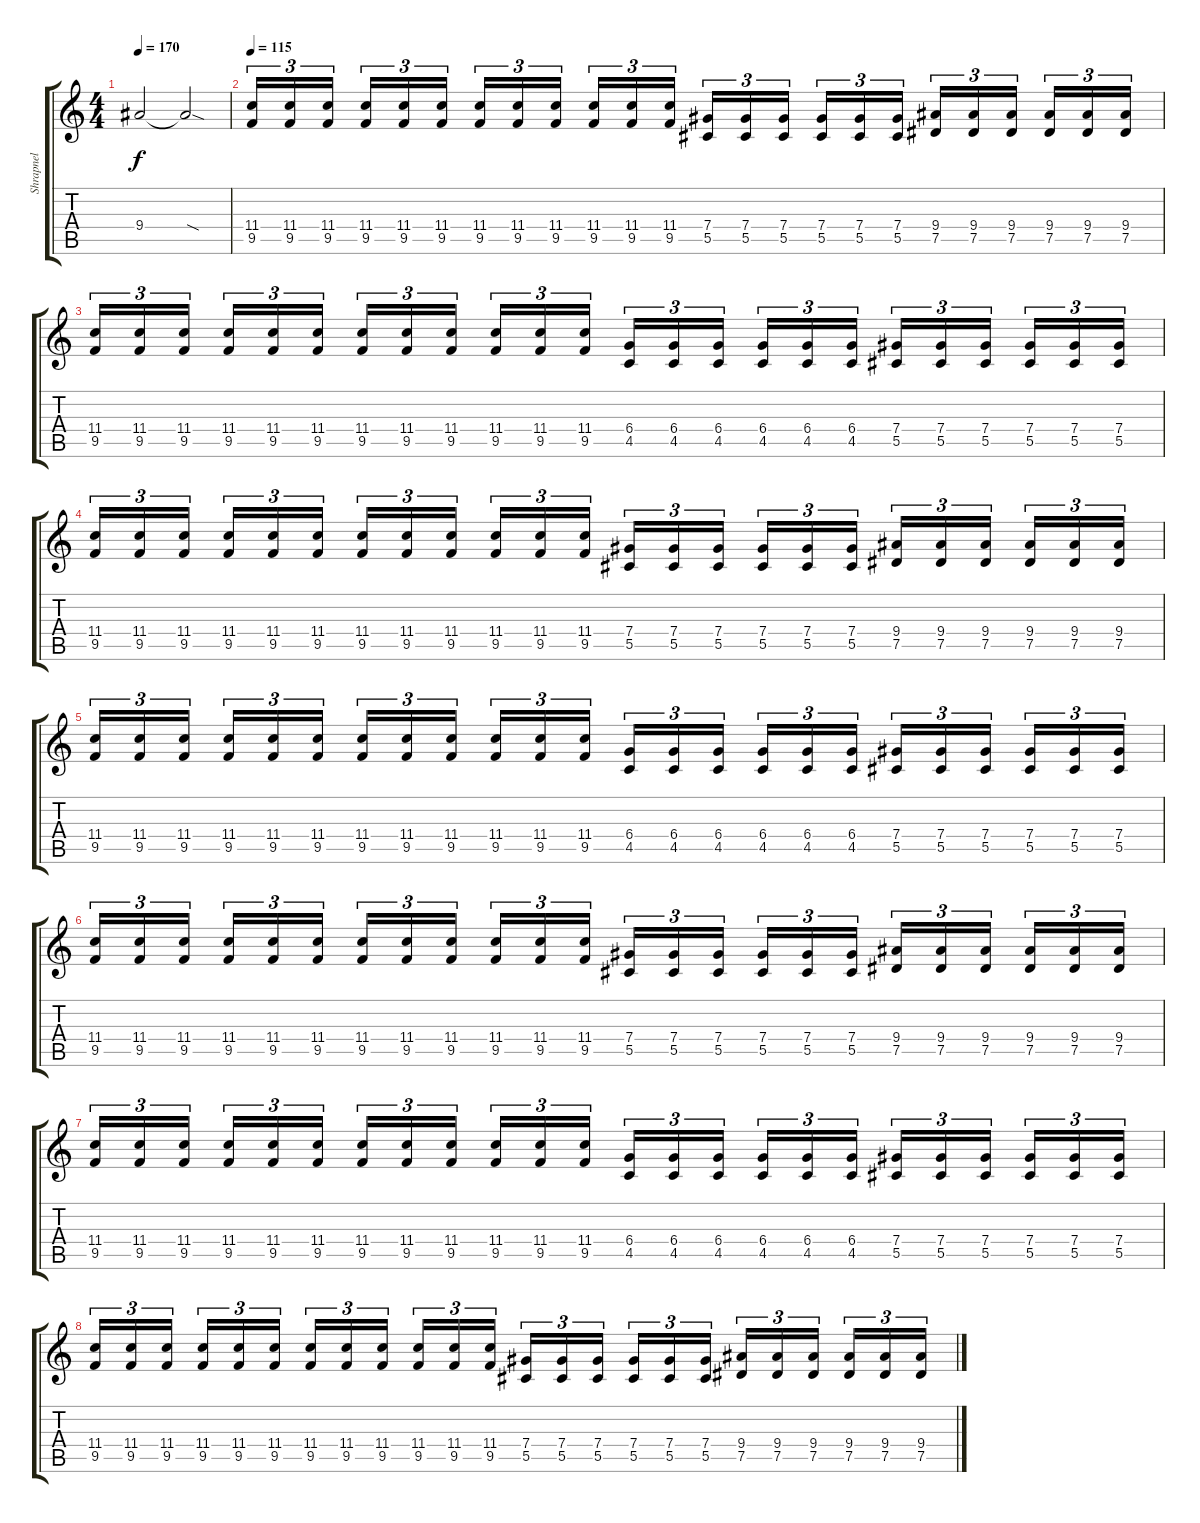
\track ("Shrapnel" "Shrapnel") {instrument distortionguitar}
\staff {score tabs}
\tuning (Eb4 Bb3 Gb3 Db3 Ab2 Eb2) {hide}
\ts (4 4)
\tempo 170
\clef g2
\ks c
9.4.2{dy f} 9.4{sod t}.2 |
\tempo 115
(11.4 9.5).16{tu (3 2)} (11.4 9.5).16{tu (3 2)} (11.4 9.5).16{tu (3 2) beam splitsecondary} (11.4 9.5).16{tu (3 2)} (11.4 9.5).16{tu (3 2)} (11.4 9.5).16{tu (3 2)} (11.4 9.5).16{tu (3 2)} (11.4 9.5).16{tu (3 2)} (11.4 9.5).16{tu (3 2) beam splitsecondary} (11.4 9.5).16{tu (3 2)} (11.4 9.5).16{tu (3 2)} (11.4 9.5).16{tu (3 2)} (7.4 5.5).16{tu (3 2)} (7.4 5.5).16{tu (3 2)} (7.4 5.5).16{tu (3 2) beam splitsecondary} (7.4 5.5).16{tu (3 2)} (7.4 5.5).16{tu (3 2)} (7.4 5.5).16{tu (3 2)} (9.4 7.5).16{tu (3 2)} (9.4 7.5).16{tu (3 2)} (9.4 7.5).16{tu (3 2) beam splitsecondary} (9.4 7.5).16{tu (3 2)} (9.4 7.5).16{tu (3 2)} (9.4 7.5).16{tu (3 2)} |
(11.4 9.5).16{tu (3 2)} (11.4 9.5).16{tu (3 2)} (11.4 9.5).16{tu (3 2) beam splitsecondary} (11.4 9.5).16{tu (3 2)} (11.4 9.5).16{tu (3 2)} (11.4 9.5).16{tu (3 2)} (11.4 9.5).16{tu (3 2)} (11.4 9.5).16{tu (3 2)} (11.4 9.5).16{tu (3 2) beam splitsecondary} (11.4 9.5).16{tu (3 2)} (11.4 9.5).16{tu (3 2)} (11.4 9.5).16{tu (3 2)} (6.4 4.5).16{tu (3 2)} (6.4 4.5).16{tu (3 2)} (6.4 4.5).16{tu (3 2) beam splitsecondary} (6.4 4.5).16{tu (3 2)} (6.4 4.5).16{tu (3 2)} (6.4 4.5).16{tu (3 2)} (7.4 5.5).16{tu (3 2)} (7.4 5.5).16{tu (3 2)} (7.4 5.5).16{tu (3 2) beam splitsecondary} (7.4 5.5).16{tu (3 2)} (7.4 5.5).16{tu (3 2)} (7.4 5.5).16{tu (3 2)} |
(11.4 9.5).16{tu (3 2)} (11.4 9.5).16{tu (3 2)} (11.4 9.5).16{tu (3 2) beam splitsecondary} (11.4 9.5).16{tu (3 2)} (11.4 9.5).16{tu (3 2)} (11.4 9.5).16{tu (3 2)} (11.4 9.5).16{tu (3 2)} (11.4 9.5).16{tu (3 2)} (11.4 9.5).16{tu (3 2) beam splitsecondary} (11.4 9.5).16{tu (3 2)} (11.4 9.5).16{tu (3 2)} (11.4 9.5).16{tu (3 2)} (7.4 5.5).16{tu (3 2)} (7.4 5.5).16{tu (3 2)} (7.4 5.5).16{tu (3 2) beam splitsecondary} (7.4 5.5).16{tu (3 2)} (7.4 5.5).16{tu (3 2)} (7.4 5.5).16{tu (3 2)} (9.4 7.5).16{tu (3 2)} (9.4 7.5).16{tu (3 2)} (9.4 7.5).16{tu (3 2) beam splitsecondary} (9.4 7.5).16{tu (3 2)} (9.4 7.5).16{tu (3 2)} (9.4 7.5).16{tu (3 2)} |
(11.4 9.5).16{tu (3 2)} (11.4 9.5).16{tu (3 2)} (11.4 9.5).16{tu (3 2) beam splitsecondary} (11.4 9.5).16{tu (3 2)} (11.4 9.5).16{tu (3 2)} (11.4 9.5).16{tu (3 2)} (11.4 9.5).16{tu (3 2)} (11.4 9.5).16{tu (3 2)} (11.4 9.5).16{tu (3 2) beam splitsecondary} (11.4 9.5).16{tu (3 2)} (11.4 9.5).16{tu (3 2)} (11.4 9.5).16{tu (3 2)} (6.4 4.5).16{tu (3 2)} (6.4 4.5).16{tu (3 2)} (6.4 4.5).16{tu (3 2) beam splitsecondary} (6.4 4.5).16{tu (3 2)} (6.4 4.5).16{tu (3 2)} (6.4 4.5).16{tu (3 2)} (7.4 5.5).16{tu (3 2)} (7.4 5.5).16{tu (3 2)} (7.4 5.5).16{tu (3 2) beam splitsecondary} (7.4 5.5).16{tu (3 2)} (7.4 5.5).16{tu (3 2)} (7.4 5.5).16{tu (3 2)} |
(11.4 9.5).16{tu (3 2)} (11.4 9.5).16{tu (3 2)} (11.4 9.5).16{tu (3 2) beam splitsecondary} (11.4 9.5).16{tu (3 2)} (11.4 9.5).16{tu (3 2)} (11.4 9.5).16{tu (3 2)} (11.4 9.5).16{tu (3 2)} (11.4 9.5).16{tu (3 2)} (11.4 9.5).16{tu (3 2) beam splitsecondary} (11.4 9.5).16{tu (3 2)} (11.4 9.5).16{tu (3 2)} (11.4 9.5).16{tu (3 2)} (7.4 5.5).16{tu (3 2)} (7.4 5.5).16{tu (3 2)} (7.4 5.5).16{tu (3 2) beam splitsecondary} (7.4 5.5).16{tu (3 2)} (7.4 5.5).16{tu (3 2)} (7.4 5.5).16{tu (3 2)} (9.4 7.5).16{tu (3 2)} (9.4 7.5).16{tu (3 2)} (9.4 7.5).16{tu (3 2) beam splitsecondary} (9.4 7.5).16{tu (3 2)} (9.4 7.5).16{tu (3 2)} (9.4 7.5).16{tu (3 2)} |
(11.4 9.5).16{tu (3 2)} (11.4 9.5).16{tu (3 2)} (11.4 9.5).16{tu (3 2) beam splitsecondary} (11.4 9.5).16{tu (3 2)} (11.4 9.5).16{tu (3 2)} (11.4 9.5).16{tu (3 2)} (11.4 9.5).16{tu (3 2)} (11.4 9.5).16{tu (3 2)} (11.4 9.5).16{tu (3 2) beam splitsecondary} (11.4 9.5).16{tu (3 2)} (11.4 9.5).16{tu (3 2)} (11.4 9.5).16{tu (3 2)} (6.4 4.5).16{tu (3 2)} (6.4 4.5).16{tu (3 2)} (6.4 4.5).16{tu (3 2) beam splitsecondary} (6.4 4.5).16{tu (3 2)} (6.4 4.5).16{tu (3 2)} (6.4 4.5).16{tu (3 2)} (7.4 5.5).16{tu (3 2)} (7.4 5.5).16{tu (3 2)} (7.4 5.5).16{tu (3 2) beam splitsecondary} (7.4 5.5).16{tu (3 2)} (7.4 5.5).16{tu (3 2)} (7.4 5.5).16{tu (3 2)} |
(11.4 9.5).16{tu (3 2)} (11.4 9.5).16{tu (3 2)} (11.4 9.5).16{tu (3 2) beam splitsecondary} (11.4 9.5).16{tu (3 2)} (11.4 9.5).16{tu (3 2)} (11.4 9.5).16{tu (3 2)} (11.4 9.5).16{tu (3 2)} (11.4 9.5).16{tu (3 2)} (11.4 9.5).16{tu (3 2) beam splitsecondary} (11.4 9.5).16{tu (3 2)} (11.4 9.5).16{tu (3 2)} (11.4 9.5).16{tu (3 2)} (7.4 5.5).16{tu (3 2)} (7.4 5.5).16{tu (3 2)} (7.4 5.5).16{tu (3 2) beam splitsecondary} (7.4 5.5).16{tu (3 2)} (7.4 5.5).16{tu (3 2)} (7.4 5.5).16{tu (3 2)} (9.4 7.5).16{tu (3 2)} (9.4 7.5).16{tu (3 2)} (9.4 7.5).16{tu (3 2) beam splitsecondary} (9.4 7.5).16{tu (3 2)} (9.4 7.5).16{tu (3 2)} (9.4 7.5).16{tu (3 2)}
